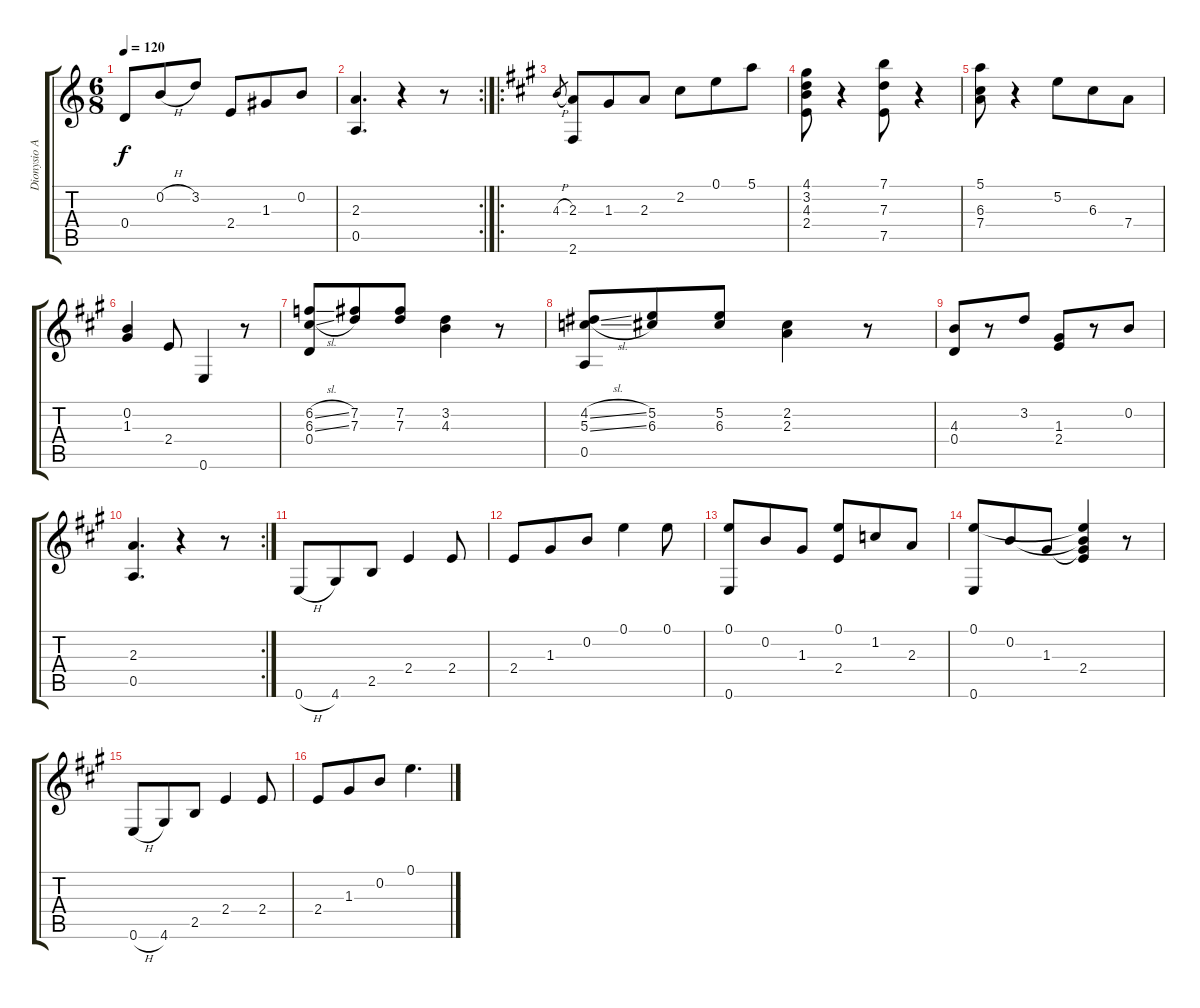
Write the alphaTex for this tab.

\track ("Dionysio Aguado" "Dionysio A") {instrument acousticguitarnylon}
\staff {score tabs}
\tuning (E4 B3 G3 D3 A2 E2) {hide}
\ts (6 8)
\tempo 120
\clef g2
\ks c
0.4.8{dy f} 0.2{h}.8 3.2.8 2.4.8 1.3.8 0.2.8 |
\rc 2
(2.3 0.5).4{d} r.4 r.8 |
\ro
\ks a
4.3{h}.8{gr} (2.3 2.6).8 1.3.8 2.3.8 2.2.8 0.1.8 5.1.8 |
(4.1 3.2 4.3 2.4).8 r.4 (7.1 7.3 7.5).8 r.4 |
(5.1 6.3 7.4).8 r.4 5.2.8 6.3.8 7.4.8 |
(0.2 1.3).4 2.4.8 0.6.4 r.8 |
(6.2{sl} 6.3{sl} 0.4).8 (7.2 7.3).8 (7.2 7.3).8 (3.2 4.3).4 r.8 |
(4.2{sl} 5.3{sl} 0.5).8 (5.2 6.3).8 (5.2 6.3).8 (2.2 2.3).4 r.8 |
(4.3 0.4).8 r.8 3.2.8 (1.3 2.4).8 r.8 0.2.8 |
\rc 2
(2.3 0.5).4{d} r.4 r.8 |
0.6{h}.8 4.6.8 2.5.8 2.4.4 2.4.8 |
2.4.8 1.3.8 0.2.8 0.1.4 0.1.8 |
(0.1 0.6).8 0.2.8 1.3.8 (0.1 2.4).8 1.2.8 2.3.8 |
(0.1 0.6).8 0.2.8 1.3.8 (0.1{t} 0.2{t} 1.3{t} 2.4).4 r.8 |
0.6{h}.8 4.6.8 2.5.8 2.4.4 2.4.8 |
2.4.8 1.3.8 0.2.8 0.1.4{d}
